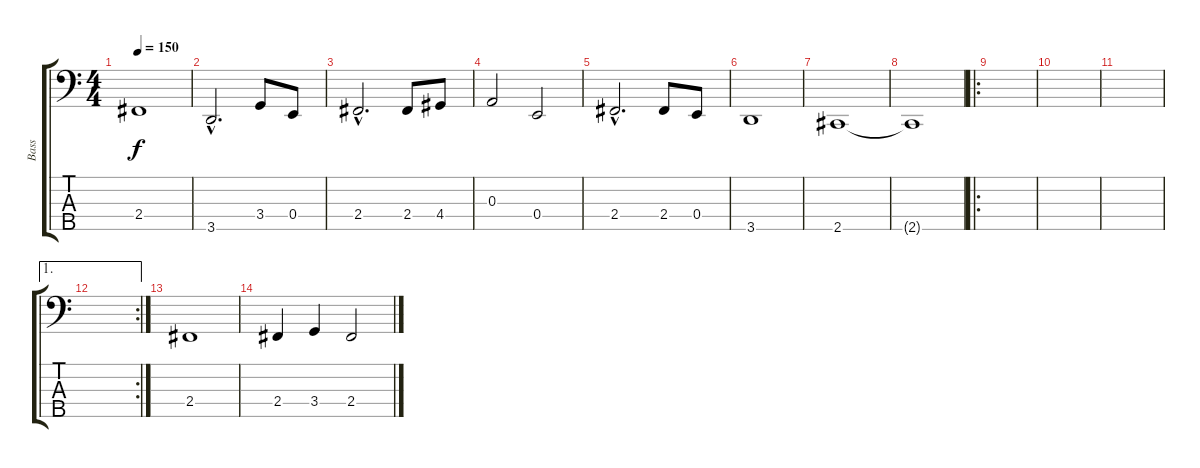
\track ("Bass" "Bass") {instrument electricbassfinger}
\staff {score tabs}
\tuning (G2 D2 A1 E1 B0) {hide}
\ts (4 4)
\tempo 150
\clef f4
\ks c
2.4.1{dy f} |
3.5{hac}.2{d} 3.4.8 0.4.8 |
2.4{hac}.2{d} 2.4.8 4.4.8 |
0.3.2 0.4.2 |
2.4{hac}.2{d} 2.4.8 0.4.8 |
3.5.1 |
2.5.1 |
2.5{t}.1 |
\ro
|
|
|
\ae 1
\rc 2
|
2.4.1 |
2.4.4 3.4.4 2.4.2
